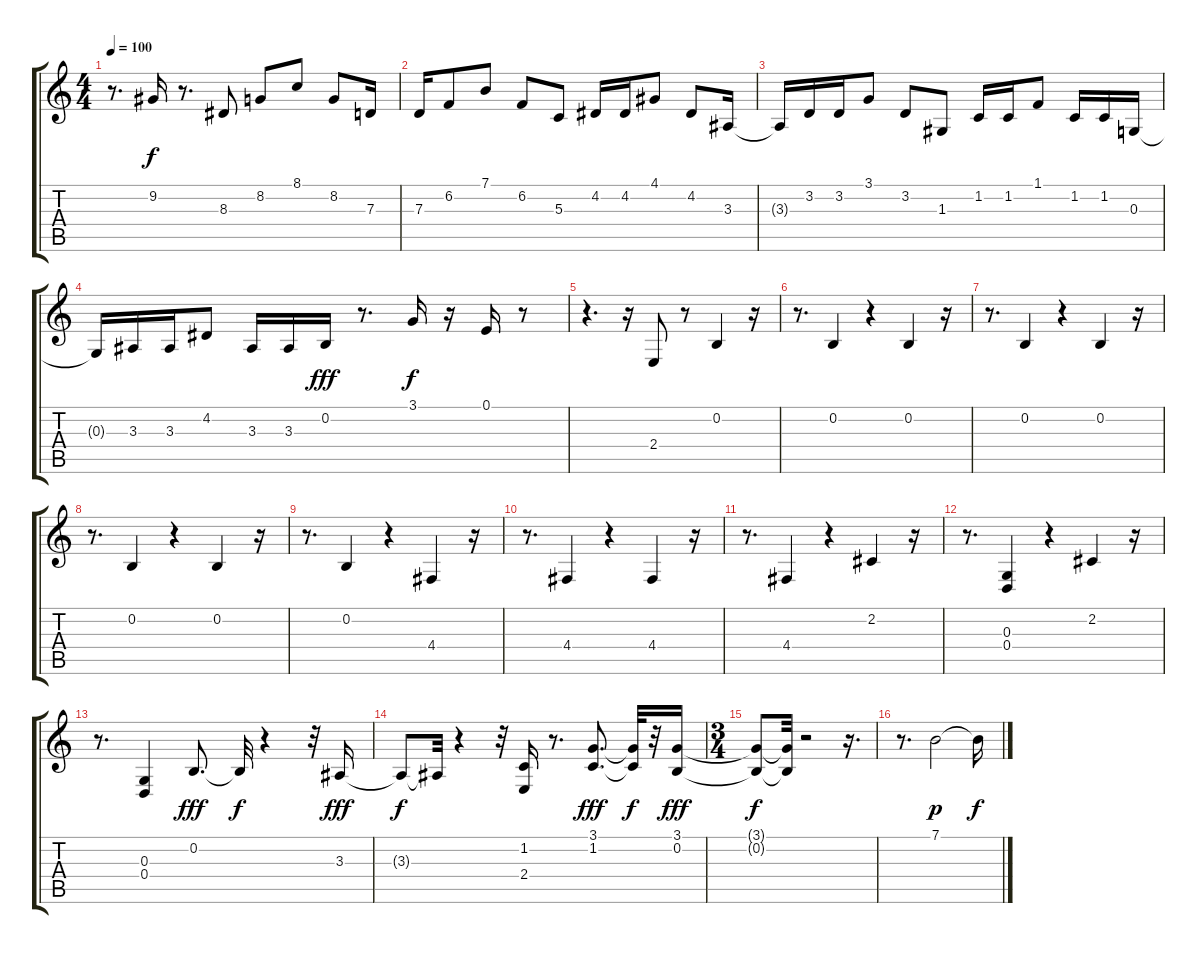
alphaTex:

\track "" {instrument stringensemble1}
\staff {score tabs}
\tuning (E4 B3 G3 D3 A2 E2) {hide}
\ts (4 4)
\tempo 100
\clef g2
\ks c
r.8{d dy f} 9.2.16 r.8{d} 8.3.8{instrument stringensemble1} 8.2.8 8.1.8 8.2.8 7.3.16 |
7.3.16 6.2.8 7.1.8 6.2.8 5.3.8 4.2.16 4.2.16 4.1.8 4.2.8 3.3.16 |
3.3{t}.16 3.2.16 3.2.16 3.1.8 3.2.8 1.3.8 1.2.16 1.2.16 1.1.8 1.2.16 1.2.16 0.3.16 |
0.3{t}.16 3.3.16 3.3.16 4.2.8 3.3.16 3.3.16 0.2.16{dy fff} r.8{d} 3.1.16{dy f} r.16 0.1.16 r.8 |
r.4{d} r.16 2.4.8 r.8 0.2.4 r.16 |
r.8{d} 0.2.4 r.4 0.2.4 r.16 |
r.8{d} 0.2.4 r.4 0.2.4 r.16 |
r.8{d} 0.2.4 r.4 0.2.4 r.16 |
r.8{d} 0.2.4 r.4 4.4.4 r.16 |
r.8{d} 4.4.4 r.4 4.4.4 r.16 |
r.8{d} 4.4.4 r.4 2.2.4 r.16 |
r.8{d} (0.3 0.4).4 r.4 2.2.4 r.16 |
r.8{d} (0.3 0.4).4 0.2.8{d dy fff} 0.2{t}.32{dy f} r.4 r.32 3.3.16{dy fff} |
3.3{t}.8{dy f} 3.3{t}.32 r.4 r.32 (1.2 2.4).16 r.8{d} (3.1 1.2).8{d dy fff} (3.1{t} 1.2{t}).32{dy f} r.32 (3.1 0.2).16{dy fff} |
\ts (3 4)
(3.1{t} 0.2{t}).8{dy f} (3.1{t} 0.2{t}).32 r.2 r.16{d} |
r.8{d} 7.1.2{dy p} 7.1{t}.16{dy f}
